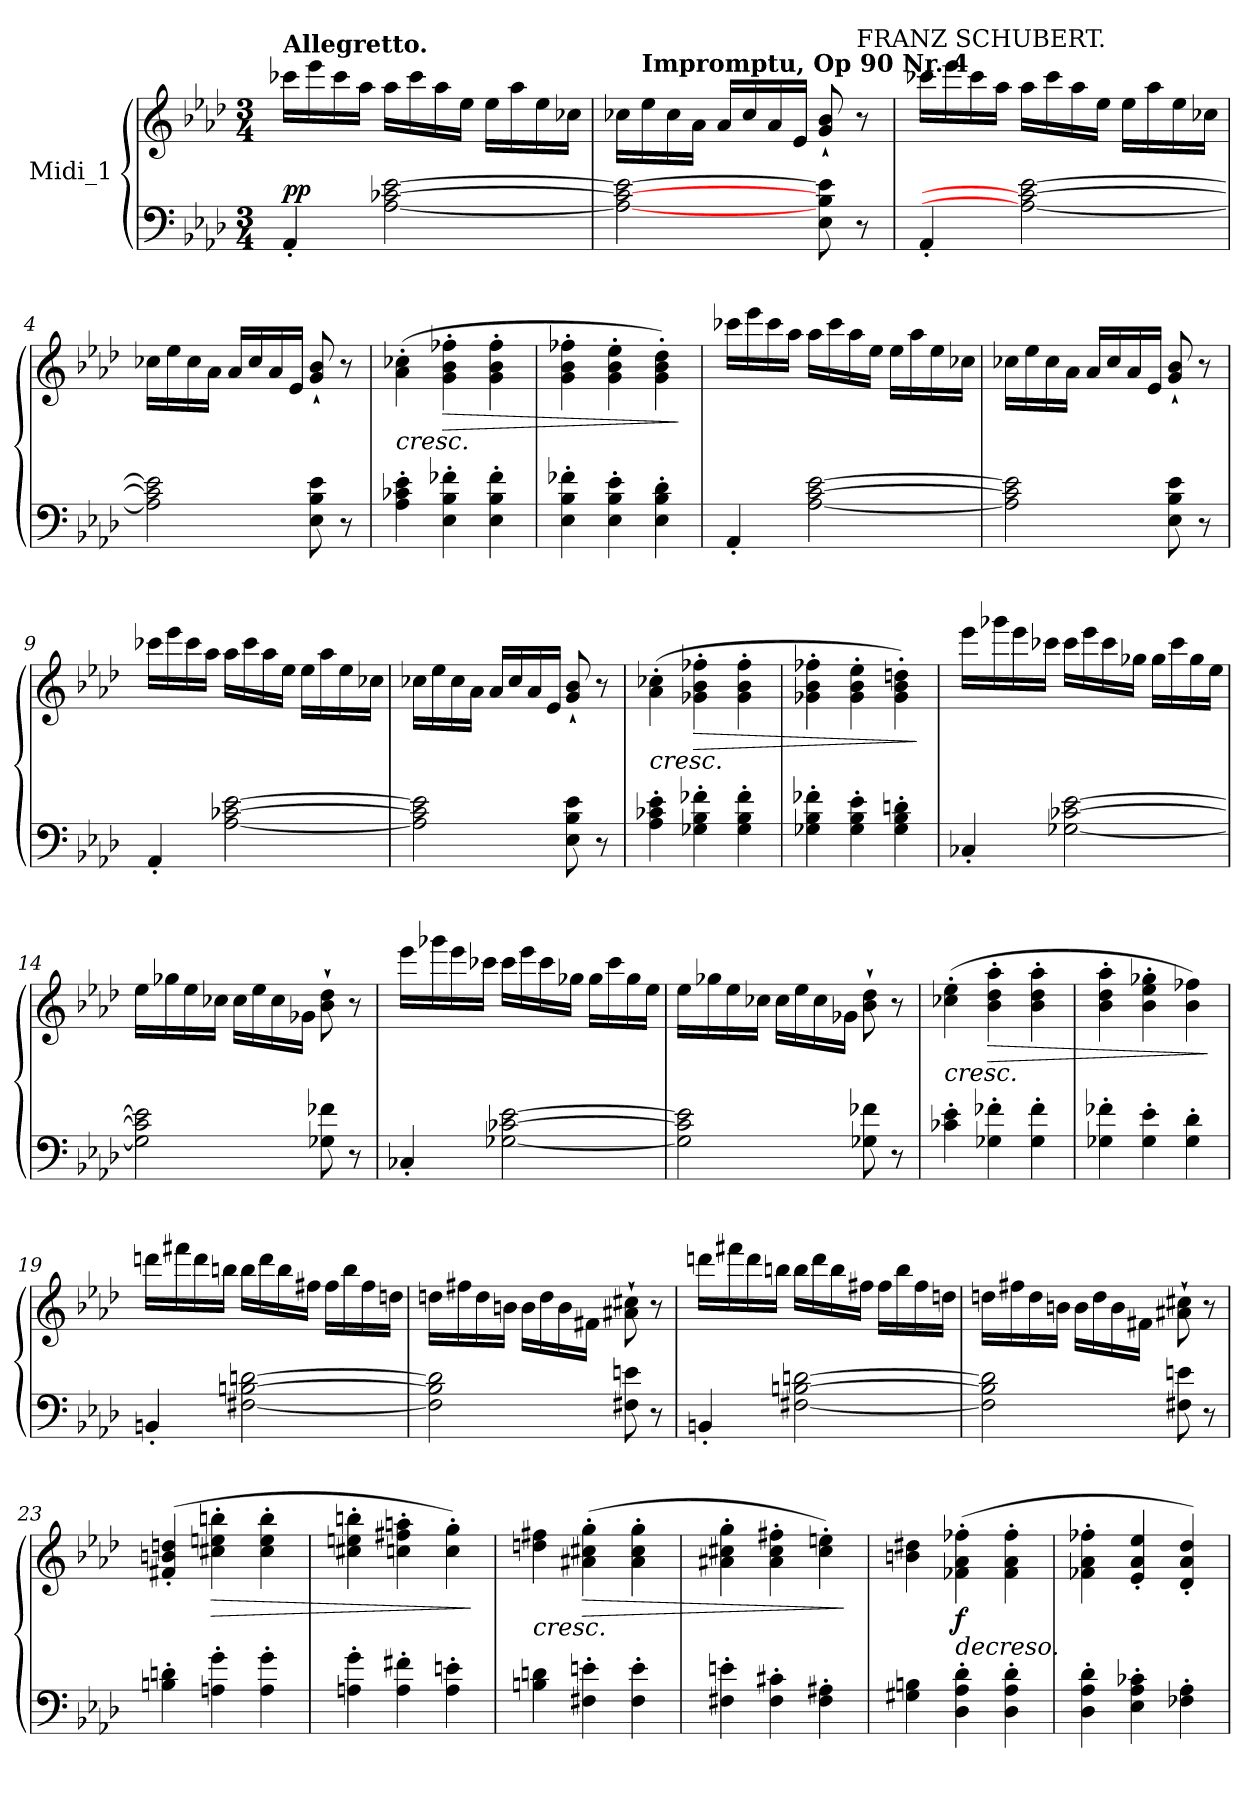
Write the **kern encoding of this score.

**kern	**kern	**dynam
*part1	*part1	*part1
*staff2	*staff1	*staff1/2
*I"Midi_1	*	*
*clefF4	*clefG2	*
*k[b-e-a-d-]	*k[b-e-a-d-]	*
*A-:	*A-:	*
*M3/4	*M3/4	*
=1	=1	=1
!	!LO:TX:a:B:t=Allegretto.	!
!	!	!LO:DY:a=2
4AA-'/	16ccc-X\LL	pp
.	16eee-\	.
.	16ccc-\	.
.	16aa-\JJ	.
[2A-\ [2c-X\ [2e-\	16aa-\LL	.
.	16ccc-\	.
.	16aa-\	.
.	16ee-\JJ	.
.	16ee-\LL	.
.	16aa-\	.
.	16ee-\	.
.	16cc-X\JJ	.
=2	=2	=2
2A-\_ 2c-\_ 2e-\_	16cc-X\LL	.
!	!LO:TX:a:B:t=Impromptu, Op 90 Nr. 4	!
.	16ee-\	.
.	16cc-\	.
.	16a-\JJ	.
.	16a-/LL	.
.	16cc-/	.
.	16a-/	.
.	16e-/JJ	.
8E-\ 8B-\ 8e-\]	8g/` 8b-/`	.
!	!LO:TX:a:t=FRANZ SCHUBERT.	!
8r	8r	.
=3	=3	=3
4AA-'/	16ccc-X\LL	.
.	16eee-\	.
.	16ccc-\	.
.	16aa-\JJ	.
2A-\_ 2c-\_ [2e-\	16aa-\LL	.
.	16ccc-\	.
.	16aa-\	.
.	16ee-\JJ	.
.	16ee-\LL	.
.	16aa-\	.
.	16ee-\	.
.	16cc-X\JJ	.
!!LO:LB:g=z
=4	=4	=4
2A-\] 2c-\] 2e-\]	16cc-X\LL	.
.	16ee-\	.
.	16cc-\	.
.	16a-\JJ	.
.	16a-/LL	.
.	16cc-/	.
.	16a-/	.
.	16e-/JJ	.
8E-\ 8B-\ 8e-\	8g/` 8b-/`	.
8r	8r	.
=5	=5	=5
!	!	!LO:HP:b
4A-\' 4c-X\' 4e-\'	(>4a-\' 4cc-X\'	<
!	!	!LO:HP:b
4E-\' 4B-\' 4f-X\'	4g\' 4b-\' 4ff-X\'	>
4E-\' 4B-\' 4f-\'	4g\' 4b-\' 4ff-\'	[
=6	=6	=6
4E-\' 4B-\' 4f-X\'	4g\' 4b-\' 4ff-X\'	.
4E-\' 4B-\' 4e-\'	4g\' 4b-\' 4ee-\'	.
4E-\' 4B-\' 4d-\'	4g\' 4b-\' 4dd-\')	.
.	.	]
=7	=7	=7
4AA-'/	16ccc-X\LL	.
.	16eee-\	.
.	16ccc-\	.
.	16aa-\JJ	.
[2A-\ [2c\ [2e-\	16aa-\LL	.
.	16ccc-\	.
.	16aa-\	.
.	16ee-\JJ	.
.	16ee-\LL	.
.	16aa-\	.
.	16ee-\	.
.	16cc-X\JJ	.
=8	=8	=8
2A-\] 2c\] 2e-\]	16cc-X\LL	.
.	16ee-\	.
.	16cc-\	.
.	16a-\JJ	.
.	16a-/LL	.
.	16cc-/	.
.	16a-/	.
.	16e-/JJ	.
8E-\ 8B-\ 8e-\	8g/` 8b-/`	.
8r	8r	.
!!LO:LB:g=z
=9	=9	=9
4AA-'/	16ccc-X\LL	.
.	16eee-\	.
.	16ccc-\	.
.	16aa-\JJ	.
[2A-\ [2c-X\ [2e-\	16aa-\LL	.
.	16ccc-\	.
.	16aa-\	.
.	16ee-\JJ	.
.	16ee-\LL	.
.	16aa-\	.
.	16ee-\	.
.	16cc-X\JJ	.
=10	=10	=10
2A-\] 2c-\] 2e-\]	16cc-X\LL	.
.	16ee-\	.
.	16cc-\	.
.	16a-\JJ	.
.	16a-/LL	.
.	16cc-/	.
.	16a-/	.
.	16e-/JJ	.
8E-\ 8B-\ 8e-\	8g/` 8b-/`	.
8r	8r	.
=11	=11	=11
!	!	!LO:HP:b
4A-\' 4c-X\' 4e-\'	(>4a-\' 4cc-X\'	<
!	!	!LO:HP:b
4G-X\' 4B-\' 4f-X\'	4g-X\' 4b-\' 4ff-X\'	>
4G-\' 4B-\' 4f-\'	4g-\' 4b-\' 4ff-\'	[
=12	=12	=12
4G-X\' 4B-\' 4f-X\'	4g-X\' 4b-\' 4ff-X\'	.
4G-\' 4B-\' 4e-\'	4g-\' 4b-\' 4ee-\'	.
4G-\' 4B-\' 4dn\'	4g-\' 4b-\' 4ddn\')	.
.	.	]
!!LO:LB:g=z
=13	=13	=13
4C-X'/	16eee-\LL	.
.	16ggg-X\	.
.	16eee-\	.
.	16ccc-X\JJ	.
[2G-X\ [2c-X\ [2e-\	16ccc-\LL	.
.	16eee-\	.
.	16ccc-\	.
.	16gg-X\JJ	.
.	16gg-\LL	.
.	16ccc-\	.
.	16gg-\	.
.	16ee-\JJ	.
!!LO:LB:g=z
=14	=14	=14
2G-i\] 2c-i\] 2e-\]	16ee-\LL	.
.	16gg-X\	.
.	16ee-\	.
.	16cc-X\JJ	.
.	16cc-\LL	.
.	16ee-\	.
.	16cc-\	.
.	16g-X\JJ	.
8G-X\ 8f-X\	8b-\` 8dd-\`	.
8r	8r	.
=15	=15	=15
4C-X'/	16eee-\LL	.
.	16ggg-X\	.
.	16eee-\	.
.	16ccc-X\JJ	.
[2G-X\ [2c-X\ [2e-\	16ccc-\LL	.
.	16eee-\	.
.	16ccc-\	.
.	16gg-X\JJ	.
.	16gg-\LL	.
.	16ccc-\	.
.	16gg-\	.
.	16ee-\JJ	.
=16	=16	=16
2G-\] 2c-\] 2e-\]	16ee-\LL	.
.	16gg-X\	.
.	16ee-\	.
.	16cc-X\JJ	.
.	16cc-\LL	.
.	16ee-\	.
.	16cc-\	.
.	16g-X\JJ	.
8G-X\ 8f-X\	8b-\` 8dd-\`	.
8r	8r	.
=17	=17	=17
!	!	!LO:HP:b
4c-X\' 4e-\'	(>4cc-X\' 4ee-\'	<
!	!	!LO:HP:b
4G-X\' 4f-X\'	4b-\' 4dd-\' 4aa-\'	>
4G-\' 4f-\'	4b-\' 4dd-\' 4aa-\'	[
!!LO:LB:g=z
=18	=18	=18
4G-X\' 4f-X\'	4b-\' 4dd-\' 4aa-\'	.
4G-\' 4e-\'	4b-\' 4ee-\' 4gg-X\'	.
4G-\' 4d-\'	4b-\ 4ff-X\)	.
.	.	]
!!LO:PB:g=z
=19	=19	=19
4BBn'/	16dddn\LL	.
.	16fff#X\	.
.	16ddd\	.
.	16bbn\JJ	.
[2F#X\ [2Bn\ [2dn\	16bb\LL	.
.	16ddd\	.
.	16bb\	.
.	16ff#X\JJ	.
.	16ff#\LL	.
.	16bb\	.
.	16ff#\	.
.	16ddn\JJ	.
=20	=20	=20
2F#\] 2B\] 2d\]	16ddn\LL	.
.	16ff#X\	.
.	16dd\	.
.	16bn\JJ	.
.	16b\LL	.
.	16dd\	.
.	16b\	.
.	16f#X\JJ	.
8F#X\ 8en\	8a#X\` 8cc#X\`	.
8r	8r	.
!!LO:LB:g=z
=21	=21	=21
4BBn'/	16dddn\LL	.
.	16fff#X\	.
.	16ddd\	.
.	16bbn\JJ	.
[2F#X\ [2Bn\ [2dn\	16bb\LL	.
.	16ddd\	.
.	16bb\	.
.	16ff#X\JJ	.
.	16ff#\LL	.
.	16bb\	.
.	16ff#\	.
.	16ddn\JJ	.
=22	=22	=22
2F#\] 2B\] 2d\]	16ddn\LL	.
.	16ff#X\	.
.	16dd\	.
.	16bn\JJ	.
.	16b\LL	.
.	16dd\	.
.	16b\	.
.	16f#X\JJ	.
8F#X\ 8en\	8a#X\` 8cc#X\`	.
8r	8r	.
!!LO:LB:g=z
=23	=23	=23
4Bn\' 4dn\'	(>4f#X/' 4bn/' 4ddn/'	.
!	!	!LO:HP:b
4An\' 4g\'	4cc#X\' 4een\' 4bbn\'	>
4A\' 4g\'	4cc#\' 4ee\' 4bb\'	.
=24	=24	=24
4An\' 4g\'	4cc#X\' 4een\' 4bbn\'	.
4A\' 4f#X\'	4ccn\' 4ff#X\' 4aan\'	.
4A\' 4en\'	4cc\' 4gg\')	.
.	.	]
=25	=25	=25
!	!	!LO:HP:b
4Bn\ 4dn\	4ddn\ 4ff#X\	<
!	!	!LO:HP:b
4F#X\' 4en\'	(>4a#X\' 4cc#X\' 4gg\'	>
4F#\' 4e\'	4a#\' 4cc#\' 4gg\'	[
=26	=26	=26
4F#X\' 4en\'	4a#X\' 4cc#X\' 4gg\'	.
4F#\' 4c#X\'	4a#\' 4cc#\' 4ff#X\'	.
4F#\' 4A#X\'	4cc#\' 4een\')	.
.	.	]
=27	=27	=27
4G#X\ 4Bn\	4bn\ 4dd#X\	.
!	!LO:TX:b:i:t=decreso.	!
!	!	!LO:DY:b
4D-i\' 4A-i\' 4d-i\'	(>4f-X\' 4a-\' 4ff-X\'	f
4D-\' 4A-\' 4d-\'	4f-\' 4a-\' 4ff-\'	.
=28	=28	=28
4D-\' 4A-\' 4d-\'	4f-X\' 4a-\' 4ff-X\'	.
4E-\' 4A-\' 4c-X\'	4e-/' 4a-/' 4ee-/'	.
4F-X\' 4A-\'	4d-/' 4a-/' 4dd-/')	.
=	=	=
*-	*-	*-
